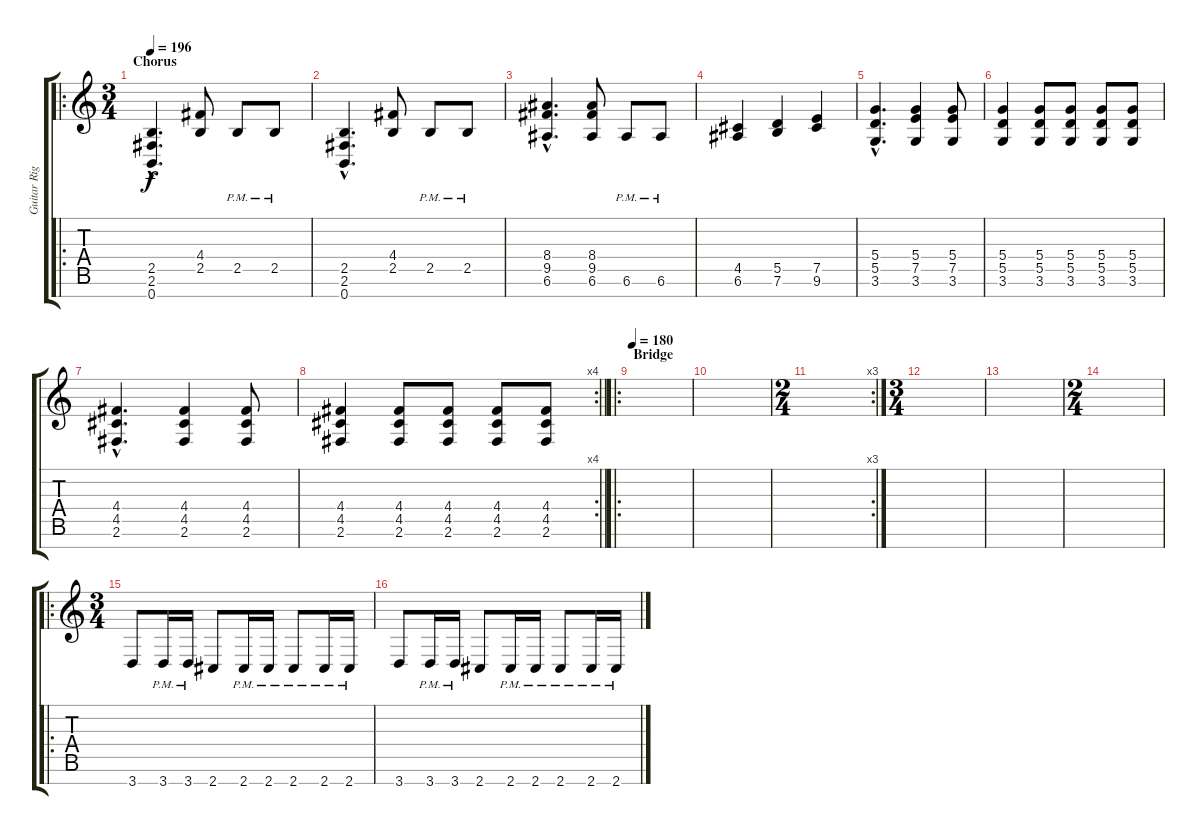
\track ("Guitar Right" "Guitar Rig") {instrument distortionguitar}
\staff {score tabs}
\tuning (E4 B3 G3 D3 A2 E2 B1) {hide}
\ro
\ts (3 4)
\section ("" "Chorus")
\tempo 196
\clef g2
\ks c
(2.5{hac} 2.6{hac} 0.7{hac}).4{d dy f} (4.4 2.5).8 2.5{pm}.8 2.5{pm}.8 |
(2.5{hac} 2.6{hac} 0.7{hac}).4{d} (4.4 2.5).8 2.5{pm}.8 2.5{pm}.8 |
(8.4{hac} 9.5{hac} 6.6{hac}).4{d} (8.4 9.5 6.6).8 6.6{pm}.8 6.6{pm}.8 |
(4.5 6.6).4 (5.5 7.6).4 (7.5 9.6).4 |
(5.4{hac} 5.5{hac} 3.6{hac}).4{d} (5.4 7.5 3.6).4 (5.4 7.5 3.6).8 |
(5.4 5.5 3.6).4 (5.4 5.5 3.6).8 (5.4 5.5 3.6).8 (5.4 5.5 3.6).8 (5.4 5.5 3.6).8 |
(4.4{hac} 4.5{hac} 2.6{hac}).4{d} (4.4 4.5 2.6).4 (4.4 4.5 2.6).8 |
\rc 4
\barLineRight lightlight
(4.4 4.5 2.6).4 (4.4 4.5 2.6).8 (4.4 4.5 2.6).8 (4.4 4.5 2.6).8 (4.4 4.5 2.6).8 |
\ro
\section ("" "Bridge")
\tempo 180
|
|
\rc 3
\ts (2 4)
|
\ts (3 4)
|
|
\ts (2 4)
|
\ro
\ts (3 4)
3.7.8 3.7{pm}.16 3.7{pm}.16 2.7.8 2.7{pm}.16 2.7{pm}.16 2.7{pm}.8 2.7{pm}.16 2.7{pm}.16 |
3.7.8 3.7{pm}.16 3.7{pm}.16 2.7.8 2.7{pm}.16 2.7{pm}.16 2.7{pm}.8 2.7{pm}.16 2.7{pm}.16
